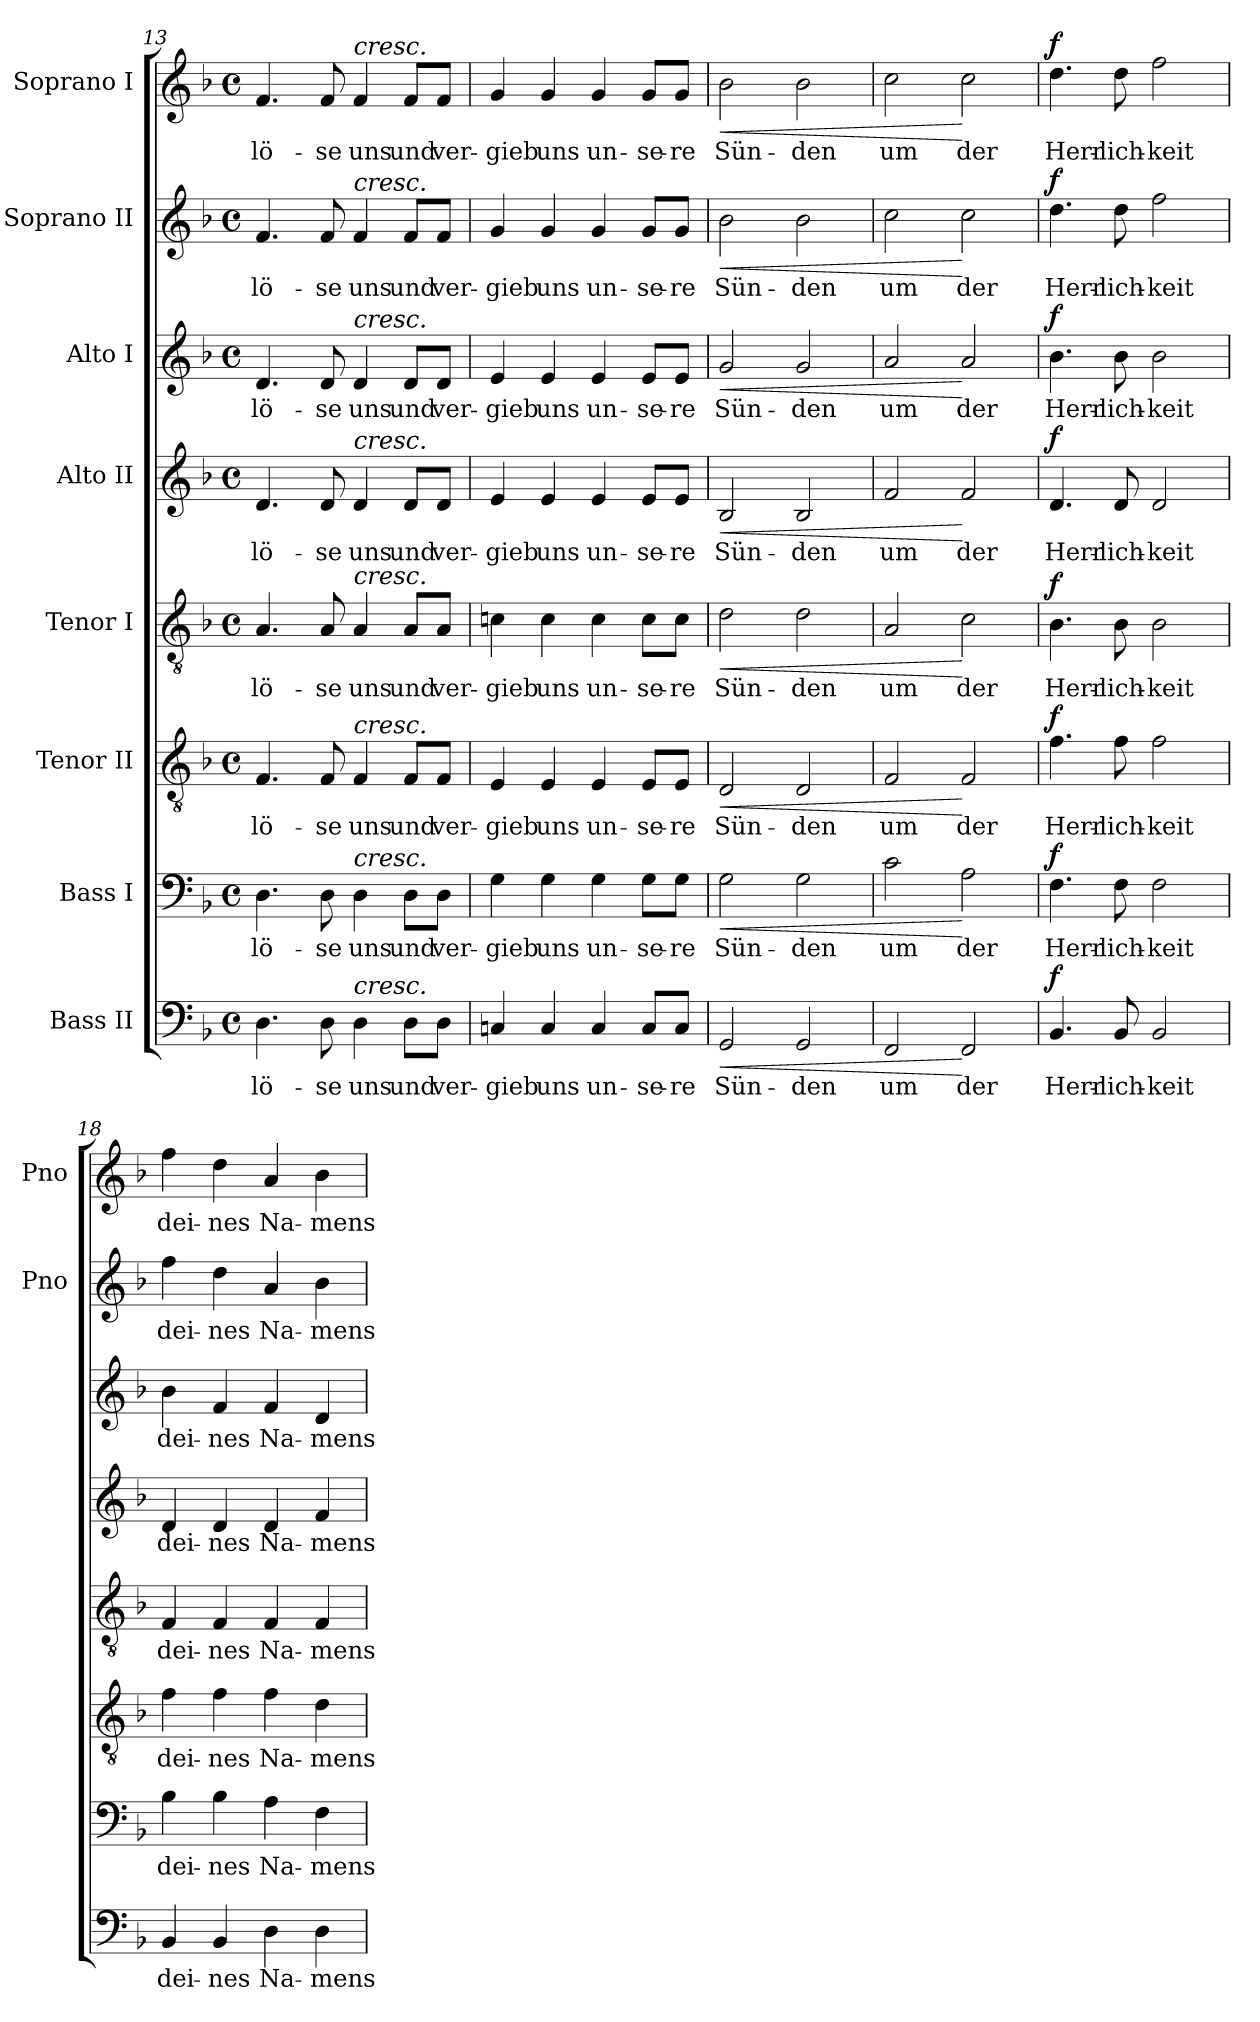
**kern	**text	**dynam	**kern	**text	**dynam	**kern	**text	**dynam	**kern	**text	**dynam	**kern	**text	**dynam	**kern	**text	**dynam	**kern	**text	**dynam	**kern	**text	**dynam
*part8	*part8	*part8	*part7	*part7	*part7	*part6	*part6	*part6	*part5	*part5	*part5	*part4	*part4	*part4	*part3	*part3	*part3	*part2	*part2	*part2	*part1	*part1	*part1
*staff8	*staff8	*staff8	*staff7	*staff7	*staff7	*staff6	*staff6	*staff6	*staff5	*staff5	*staff5	*staff4	*staff4	*staff4	*staff3	*staff3	*staff3	*staff2	*staff2	*staff2	*staff1	*staff1	*staff1
*I"Bass II	*	*	*I"Bass I	*	*	*I"Tenor II	*	*	*I"Tenor I	*	*	*I"Alto II	*	*	*I"Alto I	*	*	*I"Soprano II	*	*	*I"Soprano I	*	*
*	*	*	*	*	*	*	*	*	*	*	*	*	*	*	*	*	*	*I'Pno	*	*	*I'Pno	*	*
!!LO:LB:g=z
*clefF4	*	*	*clefF4	*	*	*clefGv2	*	*	*clefGv2	*	*	*clefG2	*	*	*clefG2	*	*	*clefG2	*	*	*clefG2	*	*
*k[b-]	*	*	*k[b-]	*	*	*k[b-]	*	*	*k[b-]	*	*	*k[b-]	*	*	*k[b-]	*	*	*k[b-]	*	*	*k[b-]	*	*
*d:	*	*	*d:	*	*	*d:	*	*	*d:	*	*	*d:	*	*	*d:	*	*	*d:	*	*	*d:	*	*
*M4/4	*	*	*M4/4	*	*	*M4/4	*	*	*M4/4	*	*	*M4/4	*	*	*M4/4	*	*	*M4/4	*	*	*M4/4	*	*
*met(c)	*	*	*met(c)	*	*	*met(c)	*	*	*met(c)	*	*	*met(c)	*	*	*met(c)	*	*	*met(c)	*	*	*met(c)	*	*
=13	=13	=13	=13	=13	=13	=13	=13	=13	=13	=13	=13	=13	=13	=13	=13	=13	=13	=13	=13	=13	=13	=13	=13
4.D\	-­lö-	.	4.D\	-­lö-	.	4.F/	-­lö-	.	4.A/	-­lö-	.	4.d/	-­lö-	.	4.d/	-­lö-	.	4.f/	-­lö-	.	4.f/	-­lö-	.
8D\	-se	.	8D\	-se	.	8F/	-se	.	8A/	-se	.	8d/	-se	.	8d/	-se	.	8f/	-se	.	8f/	-se	.
!	!	!	!	!	!	!	!	!	!	!	!	!	!	!	!	!	!	!	!	!	!LO:TX:a:i:t=cresc.	!	!
!	!	!	!	!	!	!	!	!	!	!	!	!	!	!	!	!	!	!LO:TX:a:i:t=cresc.	!	!	!	!	!
!	!	!	!	!	!	!	!	!	!	!	!	!	!	!	!LO:TX:a:i:t=cresc.	!	!	!	!	!	!	!	!
!	!	!	!	!	!	!	!	!	!	!	!	!LO:TX:a:i:t=cresc.	!	!	!	!	!	!	!	!	!	!	!
!	!	!	!	!	!	!	!	!	!LO:TX:a:i:t=cresc.	!	!	!	!	!	!	!	!	!	!	!	!	!	!
!	!	!	!	!	!	!LO:TX:a:i:t=cresc.	!	!	!	!	!	!	!	!	!	!	!	!	!	!	!	!	!
!	!	!	!LO:TX:a:i:t=cresc.	!	!	!	!	!	!	!	!	!	!	!	!	!	!	!	!	!	!	!	!
!LO:TX:a:i:t=cresc.	!	!	!	!	!	!	!	!	!	!	!	!	!	!	!	!	!	!	!	!	!	!	!
4D\	uns	.	4D\	uns	.	4F/	uns	.	4A/	uns	.	4d/	uns	.	4d/	uns	.	4f/	uns	.	4f/	uns	.
8D\L	und	.	8D\L	und	.	8F/L	und	.	8A/L	und	.	8d/L	und	.	8d/L	und	.	8f/L	und	.	8f/L	und	.
8D\J	ver-	.	8D\J	ver-	.	8F/J	ver-	.	8A/J	ver-	.	8d/J	ver-	.	8d/J	ver-	.	8f/J	ver-	.	8f/J	ver-	.
=14	=14	=14	=14	=14	=14	=14	=14	=14	=14	=14	=14	=14	=14	=14	=14	=14	=14	=14	=14	=14	=14	=14	=14
4Cn/	-gieb	.	4G\	-gieb	.	4E/	-gieb	.	4cn\	-gieb	.	4e/	-gieb	.	4e/	-gieb	.	4g/	-gieb	.	4g/	-gieb	.
4C/	uns	.	4G\	uns	.	4E/	uns	.	4c\	uns	.	4e/	uns	.	4e/	uns	.	4g/	uns	.	4g/	uns	.
4C/	un-	.	4G\	un-	.	4E/	un-	.	4c\	un-	.	4e/	un-	.	4e/	un-	.	4g/	un-	.	4g/	un-	.
8C/L	-se-	.	8G\L	-se-	.	8E/L	-se-	.	8c\L	-se-	.	8e/L	-se-	.	8e/L	-se-	.	8g/L	-se-	.	8g/L	-se-	.
8C/J	-re	.	8G\J	-re	.	8E/J	-re	.	8c\J	-re	.	8e/J	-re	.	8e/J	-re	.	8g/J	-re	.	8g/J	-re	.
=15	=15	=15	=15	=15	=15	=15	=15	=15	=15	=15	=15	=15	=15	=15	=15	=15	=15	=15	=15	=15	=15	=15	=15
!	!	!LO:HP:b	!	!	!LO:HP:b	!	!	!LO:HP:b	!	!	!LO:HP:b	!	!	!LO:HP:b	!	!	!LO:HP:b	!	!	!LO:HP:b	!	!	!LO:HP:b
2GG/	Sün-	<	2G\	Sün-	<	2D/	Sün-	<	2d\	Sün-	<	2B-/	Sün-	<	2g/	Sün-	<	2b-\	Sün-	<	2b-\	Sün-	<
2GG/	-den	.	2G\	-den	.	2D/	-den	.	2d\	-den	.	2B-/	-den	.	2g/	-den	.	2b-\	-den	.	2b-\	-den	.
=16	=16	=16	=16	=16	=16	=16	=16	=16	=16	=16	=16	=16	=16	=16	=16	=16	=16	=16	=16	=16	=16	=16	=16
2FF/	um	.	2c\	um	.	2F/	um	.	2A/	um	.	2f/	um	.	2a/	um	.	2cc\	um	.	2cc\	um	.
2FF/	der	[	2A\	der	[	2F/	der	[	2c\	der	[	2f/	der	[	2a/	der	[	2cc\	der	[	2cc\	der	[
=17	=17	=17	=17	=17	=17	=17	=17	=17	=17	=17	=17	=17	=17	=17	=17	=17	=17	=17	=17	=17	=17	=17	=17
!	!	!LO:DY:a	!	!	!LO:DY:a	!	!	!LO:DY:a	!	!	!LO:DY:a	!	!	!LO:DY:a	!	!	!LO:DY:a	!	!	!LO:DY:a	!	!	!LO:DY:a
4.BB-/	Herr-	f	4.F\	Herr-	f	4.f\	Herr-	f	4.B-\	Herr-	f	4.d/	Herr-	f	4.b-\	Herr-	f	4.dd\	Herr-	f	4.dd\	Herr-	f
8BB-/	-lich-	.	8F\	-lich-	.	8f\	-lich-	.	8B-\	-lich-	.	8d/	-lich-	.	8b-\	-lich-	.	8dd\	-lich-	.	8dd\	-lich-	.
2BB-/	-keit	.	2F\	-keit	.	2f\	-keit	.	2B-\	-keit	.	2d/	-keit	.	2b-\	-keit	.	2ff\	-keit	.	2ff\	-keit	.
=18	=18	=18	=18	=18	=18	=18	=18	=18	=18	=18	=18	=18	=18	=18	=18	=18	=18	=18	=18	=18	=18	=18	=18
4BB-/	dei-	.	4B-\	dei-	.	4f\	dei-	.	4F/	dei-	.	4d/	dei-	.	4b-\	dei-	.	4ff\	dei-	.	4ff\	dei-	.
4BB-/	-nes	.	4B-\	-nes	.	4f\	-nes	.	4F/	-nes	.	4d/	-nes	.	4f/	-nes	.	4dd\	-nes	.	4dd\	-nes	.
4D\	Na-	.	4A\	Na-	.	4f\	Na-	.	4F/	Na-	.	4d/	Na-	.	4f/	Na-	.	4a/	Na-	.	4a/	Na-	.
4D\	-mens	.	4F\	-mens	.	4d\	-mens	.	4F/	-mens	.	4f/	-mens	.	4d/	-mens	.	4b-\	-mens	.	4b-\	-mens	.
=	=	=	=	=	=	=	=	=	=	=	=	=	=	=	=	=	=	=	=	=	=	=	=
*-	*-	*-	*-	*-	*-	*-	*-	*-	*-	*-	*-	*-	*-	*-	*-	*-	*-	*-	*-	*-	*-	*-	*-
